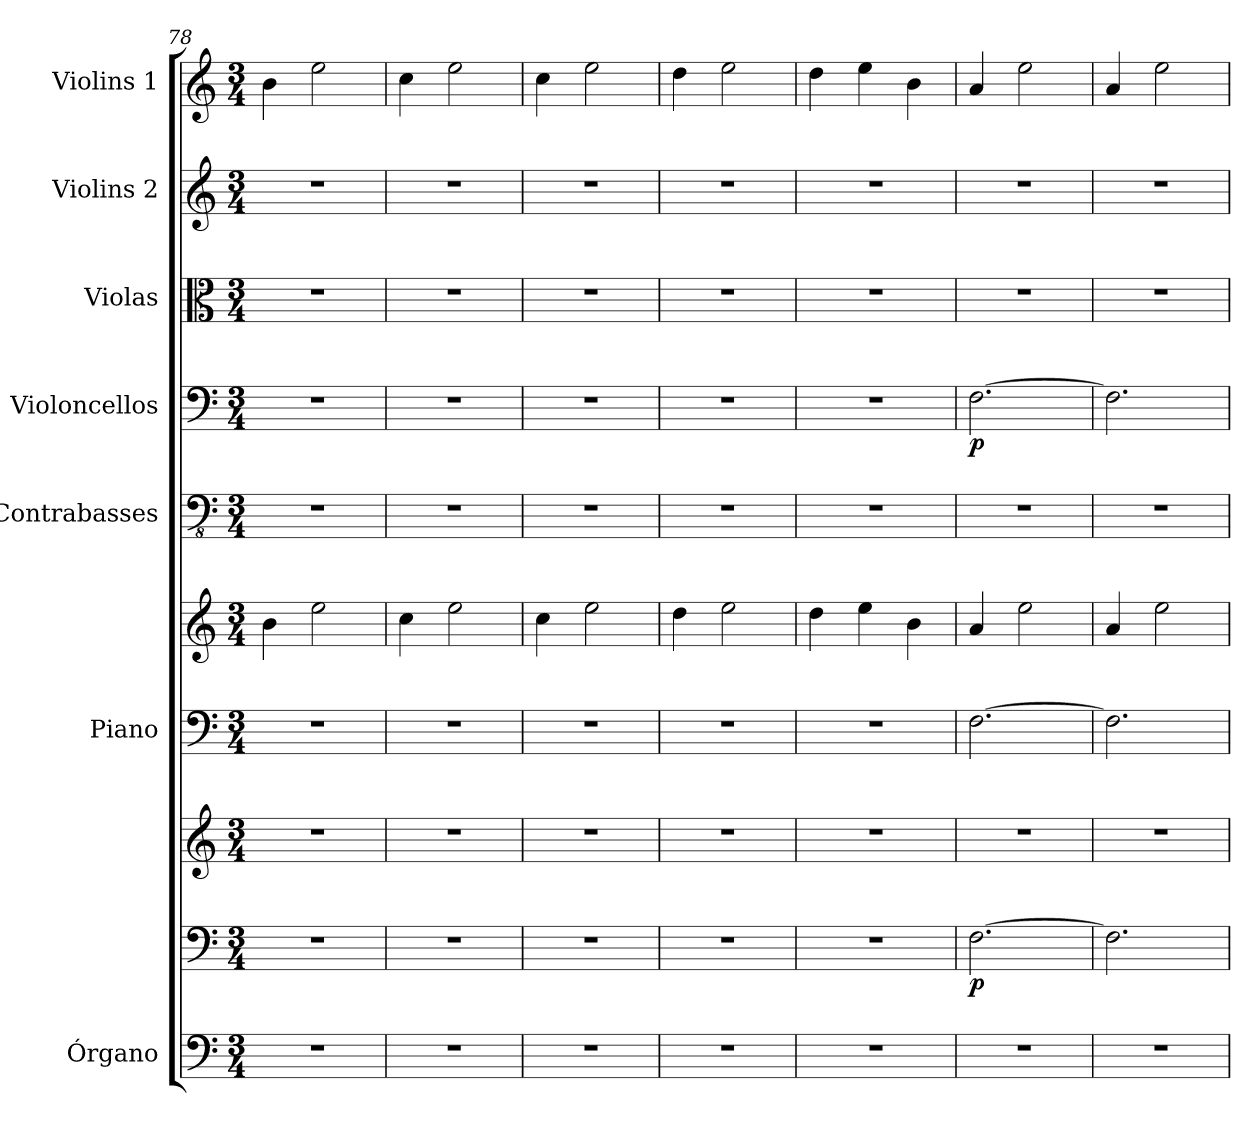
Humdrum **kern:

**kern	**kern	**kern	**dynam	**kern	**kern	**kern	**kern	**dynam	**kern	**kern	**kern
*part7	*part7	*part7	*part7	*part6	*part6	*part5	*part4	*part4	*part3	*part2	*part1
*staff10	*staff9	*staff8	*staff8/9/10	*staff7	*staff6	*staff5	*staff4	*staff4	*staff3	*staff2	*staff1
*I"Órgano	*	*	*	*I"Piano	*	*I"Contrabasses	*I"Violoncellos	*	*I"Violas	*I"Violins 2	*I"Violins 1
*	*	*	*	*I'Pno.	*	*I'Cbs.	*I'Vlcs.	*	*I'Vlas.	*I'Vlns. 2	*I'Vlns. 1
*clefF4	*clefF4	*clefG2	*	*clefF4	*clefG2	*clefFv4	*clefF4	*	*clefC3	*clefG2	*clefG2
*k[]	*k[]	*k[]	*	*k[]	*k[]	*k[]	*k[]	*	*k[]	*k[]	*k[]
*M3/4	*M3/4	*M3/4	*	*M3/4	*M3/4	*M3/4	*M3/4	*	*M3/4	*M3/4	*M3/4
=78	=78	=78	=78	=78	=78	=78	=78	=78	=78	=78	=78
2.r	2.r	2.r	.	2.r	4b\	2.r	2.r	.	2.r	2.r	4b\
.	.	.	.	.	2ee\	.	.	.	.	.	2ee\
!!LO:PB:g=z
=79	=79	=79	=79	=79	=79	=79	=79	=79	=79	=79	=79
2.r	2.r	2.r	.	2.r	4cc\	2.r	2.r	.	2.r	2.r	4cc\
.	.	.	.	.	2ee\	.	.	.	.	.	2ee\
=80	=80	=80	=80	=80	=80	=80	=80	=80	=80	=80	=80
2.r	2.r	2.r	.	2.r	4cc\	2.r	2.r	.	2.r	2.r	4cc\
.	.	.	.	.	2ee\	.	.	.	.	.	2ee\
=81	=81	=81	=81	=81	=81	=81	=81	=81	=81	=81	=81
2.r	2.r	2.r	.	2.r	4dd\	2.r	2.r	.	2.r	2.r	4dd\
.	.	.	.	.	2ee\	.	.	.	.	.	2ee\
=82	=82	=82	=82	=82	=82	=82	=82	=82	=82	=82	=82
2.r	2.r	2.r	.	2.r	4dd\	2.r	2.r	.	2.r	2.r	4dd\
.	.	.	.	.	4ee\	.	.	.	.	.	4ee\
.	.	.	.	.	4b\	.	.	.	.	.	4b\
=83	=83	=83	=83	=83	=83	=83	=83	=83	=83	=83	=83
!	!	!	!LO:DY:b=2	!	!	!	!	!LO:DY:b	!	!	!
2.r	[2.F\	2.r	p	[2.F\	4a/	2.r	[2.F\	p	2.r	2.r	4a/
.	.	.	.	.	2ee\	.	.	.	.	.	2ee\
=84	=84	=84	=84	=84	=84	=84	=84	=84	=84	=84	=84
2.r	2.F\]	2.r	.	2.F\]	4a/	2.r	2.F\]	.	2.r	2.r	4a/
.	.	.	.	.	2ee\	.	.	.	.	.	2ee\
=	=	=	=	=	=	=	=	=	=	=	=
*-	*-	*-	*-	*-	*-	*-	*-	*-	*-	*-	*-
